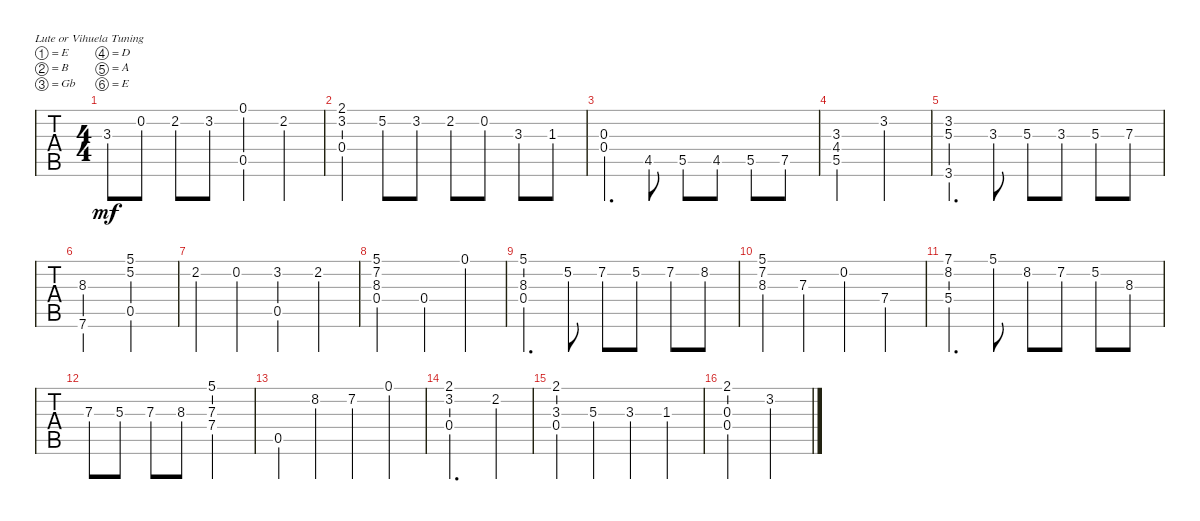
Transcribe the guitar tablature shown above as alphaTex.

\bracketExtendMode groupsimilarinstruments
\singleTrackTrackNamePolicy hidden
\multiTrackTrackNamePolicy hidden
\firstSystemTrackNameOrientation horizontal
\otherSystemsTrackNameOrientation horizontal
\track ("" "S-Gt") {instrument acousticguitarsteel}
\staff {tabs}
\tuning (E4 B3 Gb3 D3 A2 E2)
\ts (4 4)
\tempo (220 hide)
\clef g2
\ks d
3.3.8{dy mf} 0.2.8 2.2.8 3.2.8 (0.1 0.5).4 2.2.4 |
(2.1 3.2 0.4).4 5.2.8 3.2.8 2.2.8 0.2.8 3.3.8 1.3.8 |
(0.3 0.4).4{d} 4.5.8 5.5.8 4.5.8 5.5.8 7.5.8 |
(5.5 4.4 3.3).2 3.2.2 |
(3.2 5.3 3.6).4{d} 3.3.8 5.3.8 3.3.8 5.3.8 7.3.8 |
(7.6 8.3).2 (5.1 5.2 0.5).2 |
2.2.4 0.2.4 (3.2 0.5).4 2.2.4 |
(5.1 7.2 8.3 0.4).2 0.4.4 0.1.4 |
(5.1 0.4 8.3).4{d} 5.2.8 7.2.8 5.2.8 7.2.8 8.2.8 |
(5.1 7.2 8.3).4 7.3.4 0.2.4 7.4.4 |
(7.1 8.2 5.4).4{d} 5.1.8 8.2.8 7.2.8 5.2.8 8.3.8 |
7.3.8 5.3.8 7.3.8 8.3.8 (5.1 7.4 7.3).2 |
0.5.4 8.2.4 7.2.4 0.1.4 |
(2.1 3.2 0.4).2{d} 2.2.4 |
(2.1 3.3 0.4).4 5.3.4 3.3.4 1.3.4 |
(2.1 0.3 0.4).2 3.2.2
